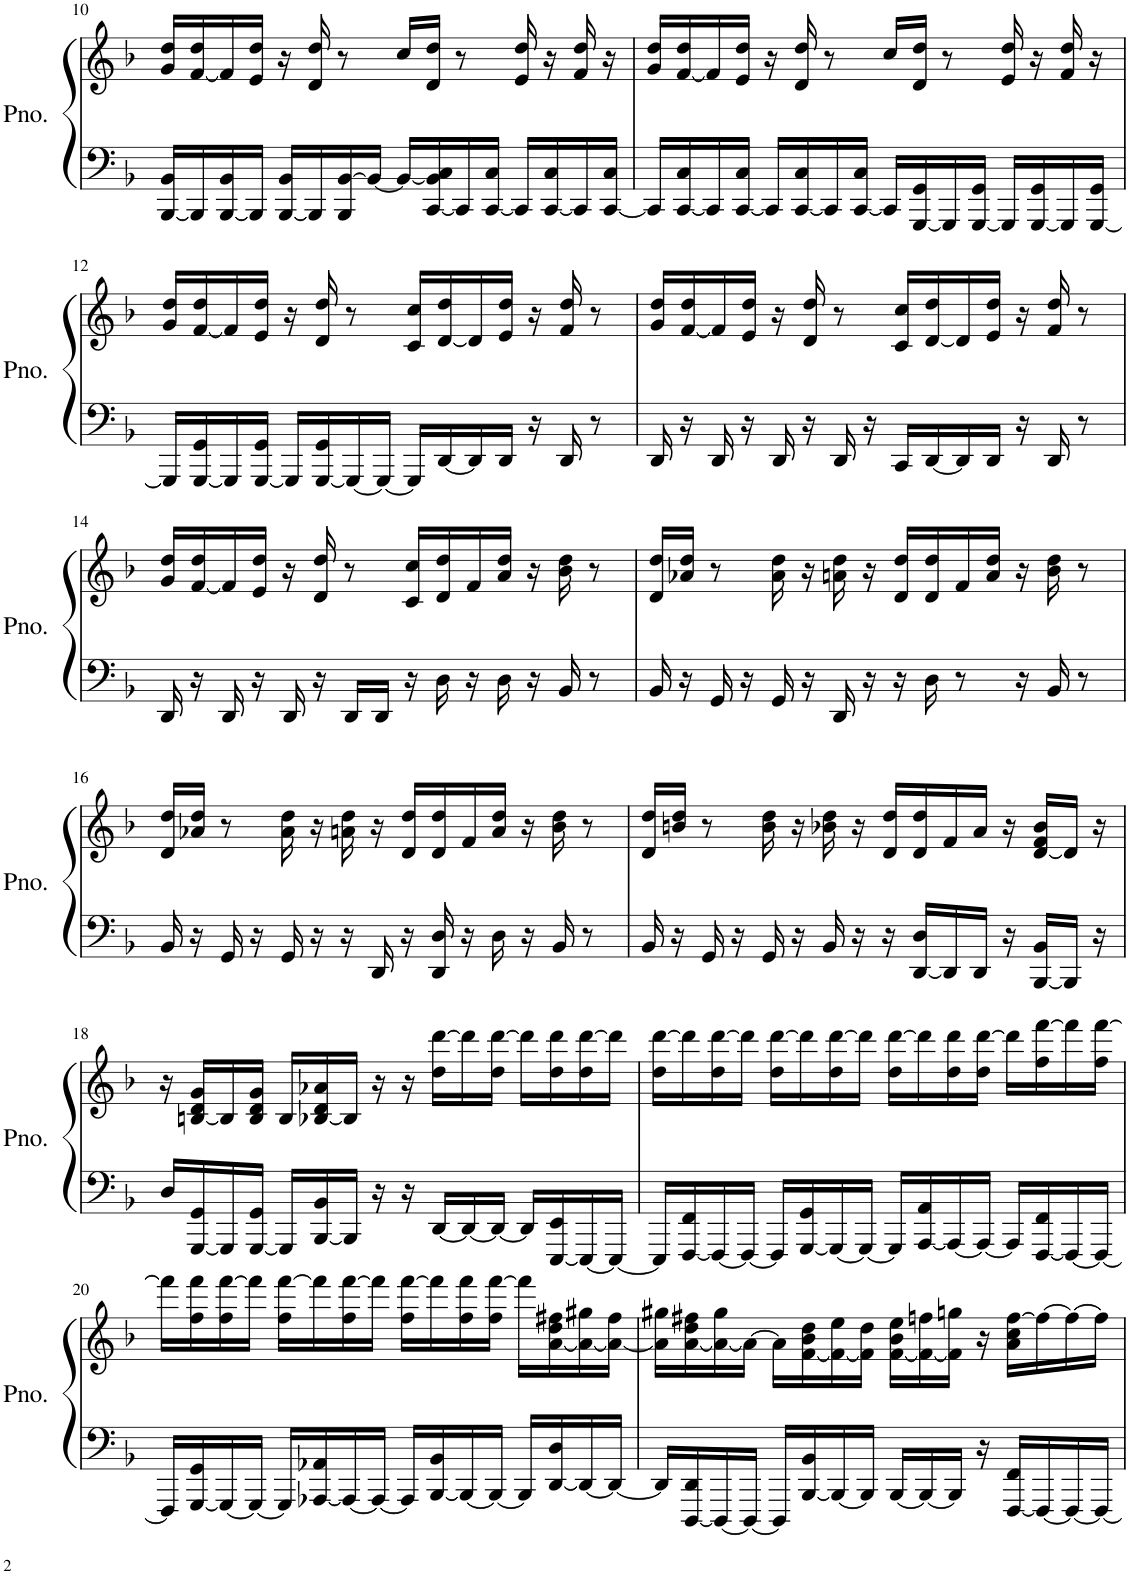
**kern	**kern
*part1	*part1
*staff2	*staff1
*I"Piano	*
*I'Pno.	*
!!LO:PB:g=z
*clefF4	*clefG2
*k[b-]	*k[b-]
*M4/4	*M4/4
=10	=10
[16BBB-/ 16BB-/LL	16g/ 16dd/LL
16BBB-/]	[16f/ 16dd/
[16BBB-/ 16BB-/	16f/]
16BBB-/JJ]	16e/ 16dd/JJ
[16BBB-/ 16BB-/LL	16r
16BBB-/]	16d/ 16dd/
16BBB-/ [16BB-/	8r
16BB-/JJ_	.
16BB-/LL_	16cc/LL
[16CC/ 16BB-/] 16C/	16d/ 16dd/JJ
16CC/]	8r
[16CC/ 16C/JJ	.
16CC/LL]	16e/ 16dd/
[16CC/ 16C/	16r
16CC/]	16f/ 16dd/
[16CC/ 16C/JJ	16r
=11	=11
16CC/LL]	16g/ 16dd/LL
[16CC/ 16C/	[16f/ 16dd/
16CC/]	16f/]
[16CC/ 16C/JJ	16e/ 16dd/JJ
16CC/LL]	16r
[16CC/ 16C/	16d/ 16dd/
16CC/]	8r
[16CC/ 16C/JJ	.
16CC/LL]	16cc/LL
[16GGG/ 16GG/	16d/ 16dd/JJ
16GGG/]	8r
[16GGG/ 16GG/JJ	.
16GGG/LL]	16e/ 16dd/
[16GGG/ 16GG/	16r
16GGG/]	16f/ 16dd/
[16GGG/ 16GG/JJ	16r
!!LO:LB:g=z
=12	=12
16GGG/LL]	16g/ 16dd/LL
[16GGG/ 16GG/	[16f/ 16dd/
16GGG/]	16f/]
[16GGG/ 16GG/JJ	16e/ 16dd/JJ
16GGG/LL]	16r
[16GGG/ 16GG/	16d/ 16dd/
16GGG/_	8r
16GGG/JJ_	.
16GGG/LL]	16c/ 16cc/LL
[16DD/	[16d/ 16dd/
16DD/]	16d/]
16DD/JJ	16e/ 16dd/JJ
16r	16r
16DD/	16f/ 16dd/
8r	8r
=13	=13
16DD/	16g/ 16dd/LL
16r	[16f/ 16dd/
16DD/	16f/]
16r	16e/ 16dd/JJ
16DD/	16r
16r	16d/ 16dd/
16DD/	8r
16r	.
16CC/LL	16c/ 16cc/LL
[16DD/	[16d/ 16dd/
16DD/]	16d/]
16DD/JJ	16e/ 16dd/JJ
16r	16r
16DD/	16f/ 16dd/
8r	8r
!!LO:LB:g=z
=14	=14
16DD/	16g/ 16dd/LL
16r	[16f/ 16dd/
16DD/	16f/]
16r	16e/ 16dd/JJ
16DD/	16r
16r	16d/ 16dd/
16DD/LL	8r
16DD/JJ	.
16r	16c/ 16cc/LL
16D\	16d/ 16dd/
16r	16f/
16D\	16a/ 16dd/JJ
16r	16r
16BB-/	16b-\ 16dd\
8r	8r
=15	=15
16BB-/	16d/ 16dd/LL
16r	16a-X/ 16dd/JJ
16GG/	8r
16r	.
16GG/	16a-\ 16dd\
16r	16r
16DD/	16an\ 16dd\
16r	16r
16r	16d/ 16dd/LL
16D\	16d/ 16dd/
8r	16f/
.	16a/ 16dd/JJ
16r	16r
16BB-/	16b-\ 16dd\
8r	8r
!!LO:LB:g=z
=16	=16
16BB-/	16d/ 16dd/LL
16r	16a-X/ 16dd/JJ
16GG/	8r
16r	.
16GG/	16a-\ 16dd\
16r	16r
16r	16an\ 16dd\
16DD/	16r
16r	16d/ 16dd/LL
16DD/ 16D/	16d/ 16dd/
16r	16f/
16D\	16a/ 16dd/JJ
16r	16r
16BB-/	16b-\ 16dd\
8r	8r
=17	=17
16BB-/	16d/ 16dd/LL
16r	16bn/ 16dd/JJ
16GG/	8r
16r	.
16GG/	16b\ 16dd\
16r	16r
16BB-/	16b-X\ 16dd\
16r	16r
16r	16d/ 16dd/LL
[16DD/ 16D/LL	16d/ 16dd/
16DD/]	16f/
16DD/JJ	16a/JJ
16r	16r
[16BBB-/ 16BB-/LL	[16d/ 16f/ 16b-/LL
16BBB-/JJ]	16d/JJ]
16r	16r
!!LO:LB:g=z
=18	=18
16D/LL	16r
[16GGG/ 16GG/	[16Bn/ 16d/ 16g/LL
16GGG/]	16B/]
[16GGG/ 16GG/JJ	16B/ 16d/ 16g/JJ
16GGG/LL]	16B/LL
[16BBB-/ 16BB-/	[16B-X/ 16d/ 16a-X/
16BBB-/JJ]	16B-/JJ]
16r	16r
16r	16r
[16DD/LL	16dd\ [16ddd\LL
16DD/_	16ddd\]
16DD/JJ_	16dd\ [16ddd\JJ
16DD/LL]	16ddd\LL]
[16EEE/ 16EE/	16dd\ 16ddd\
16EEE/_	16dd\ [16ddd\
16EEE/JJ_	16ddd\JJ]
=19	=19
16EEE/LL]	16dd\ [16ddd\LL
[16FFF/ 16FF/	16ddd\]
16FFF/_	16dd\ [16ddd\
16FFF/JJ_	16ddd\JJ]
16FFF/LL]	16dd\ [16ddd\LL
[16GGG/ 16GG/	16ddd\]
16GGG/_	16dd\ [16ddd\
16GGG/JJ_	16ddd\JJ]
16GGG/LL]	16dd\ [16ddd\LL
[16AAA/ 16AA/	16ddd\]
16AAA/_	16dd\ 16ddd\
16AAA/JJ_	16dd\ [16ddd\JJ
16AAA/LL]	16ddd\LL]
[16FFF/ 16FF/	16ff\ [16fff\
16FFF/_	16fff\]
16FFF/JJ_	16ff\ [16fff\JJ
!!LO:LB:g=z
=20	=20
16FFF/LL]	16fff\LL]
[16GGG/ 16GG/	16ff\ 16fff\
16GGG/_	16ff\ [16fff\
16GGG/JJ_	16fff\JJ]
16GGG/LL]	16ff\ [16fff\LL
[16AAA-X/ 16AA-X/	16fff\]
16AAA-/_	16ff\ [16fff\
16AAA-/JJ_	16fff\JJ]
16AAA-/LL]	16ff\ [16fff\LL
[16BBB-/ 16BB-/	16fff\]
16BBB-/_	16ff\ 16fff\
16BBB-/JJ_	16ff\ [16fff\JJ
16BBB-/LL]	16fff\LL]
[16DD/ 16D/	[16a\ 16dd\ 16ff#X\
16DD/_	16a\_ 16gg#X\
16DD/JJ_	16a\_ 16ff#\JJ
=21	=21
16DD/LL]	16a\] 16gg#X\LL
[16DDD/ 16DD/	[16a\ 16dd\ 16ff#X\
16DDD/_	16a\_ 16gg#\
16DDD/JJ_	16a\JJ_
16DDD/LL]	16a\LL]
[16BBB-/ 16BB-/	[16f\ 16b-\ 16dd\
16BBB-/_	16f\_ 16ee\
16BBB-/JJ]	16f\] 16dd\JJ
[16BBB-/LL	[16f\ 16b-\ 16ee\LL
16BBB-/_	16f\_ 16ffn\
16BBB-/JJ]	16f\] 16ggn\JJ
16r	16r
[16FFF/ 16FF/LL	16a\ 16cc\ [16ff\LL
16FFF/_	16ff\_
16FFF/_	16ff\_
16FFF/JJ_	16ff\JJ]
=	=
*-	*-
